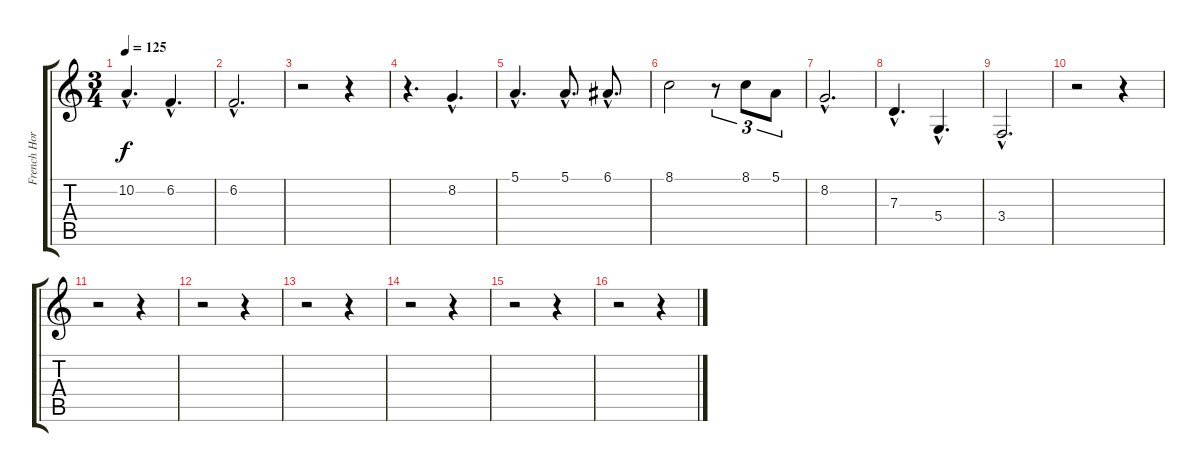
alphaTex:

\track ("French Horn" "French Hor") {instrument frenchhorn}
\staff {score tabs}
\tuning (E4 B3 G3 D3 A2 E2) {hide}
\ts (3 4)
\tempo 125
\clef g2
\ks c
10.2{hac}.4{d dy f} 6.2{hac}.4{d} |
6.2{hac}.2{d} |
r.2 r.4 |
r.4{d} 8.2{hac}.4{d} |
5.1{hac}.4{d} 5.1{hac}.8{d} 6.1{hac}.8{d} |
8.1.2 r.8{tu (3 2)} 8.1.8{tu (3 2)} 5.1.8{tu (3 2)} |
8.2{hac}.2{d} |
7.3{hac}.4{d} 5.4{hac}.4{d} |
3.4{hac}.2{d} |
r.2 r.4 |
r.2 r.4 |
r.2 r.4 |
r.2 r.4 |
r.2 r.4 |
r.2 r.4 |
r.2 r.4
